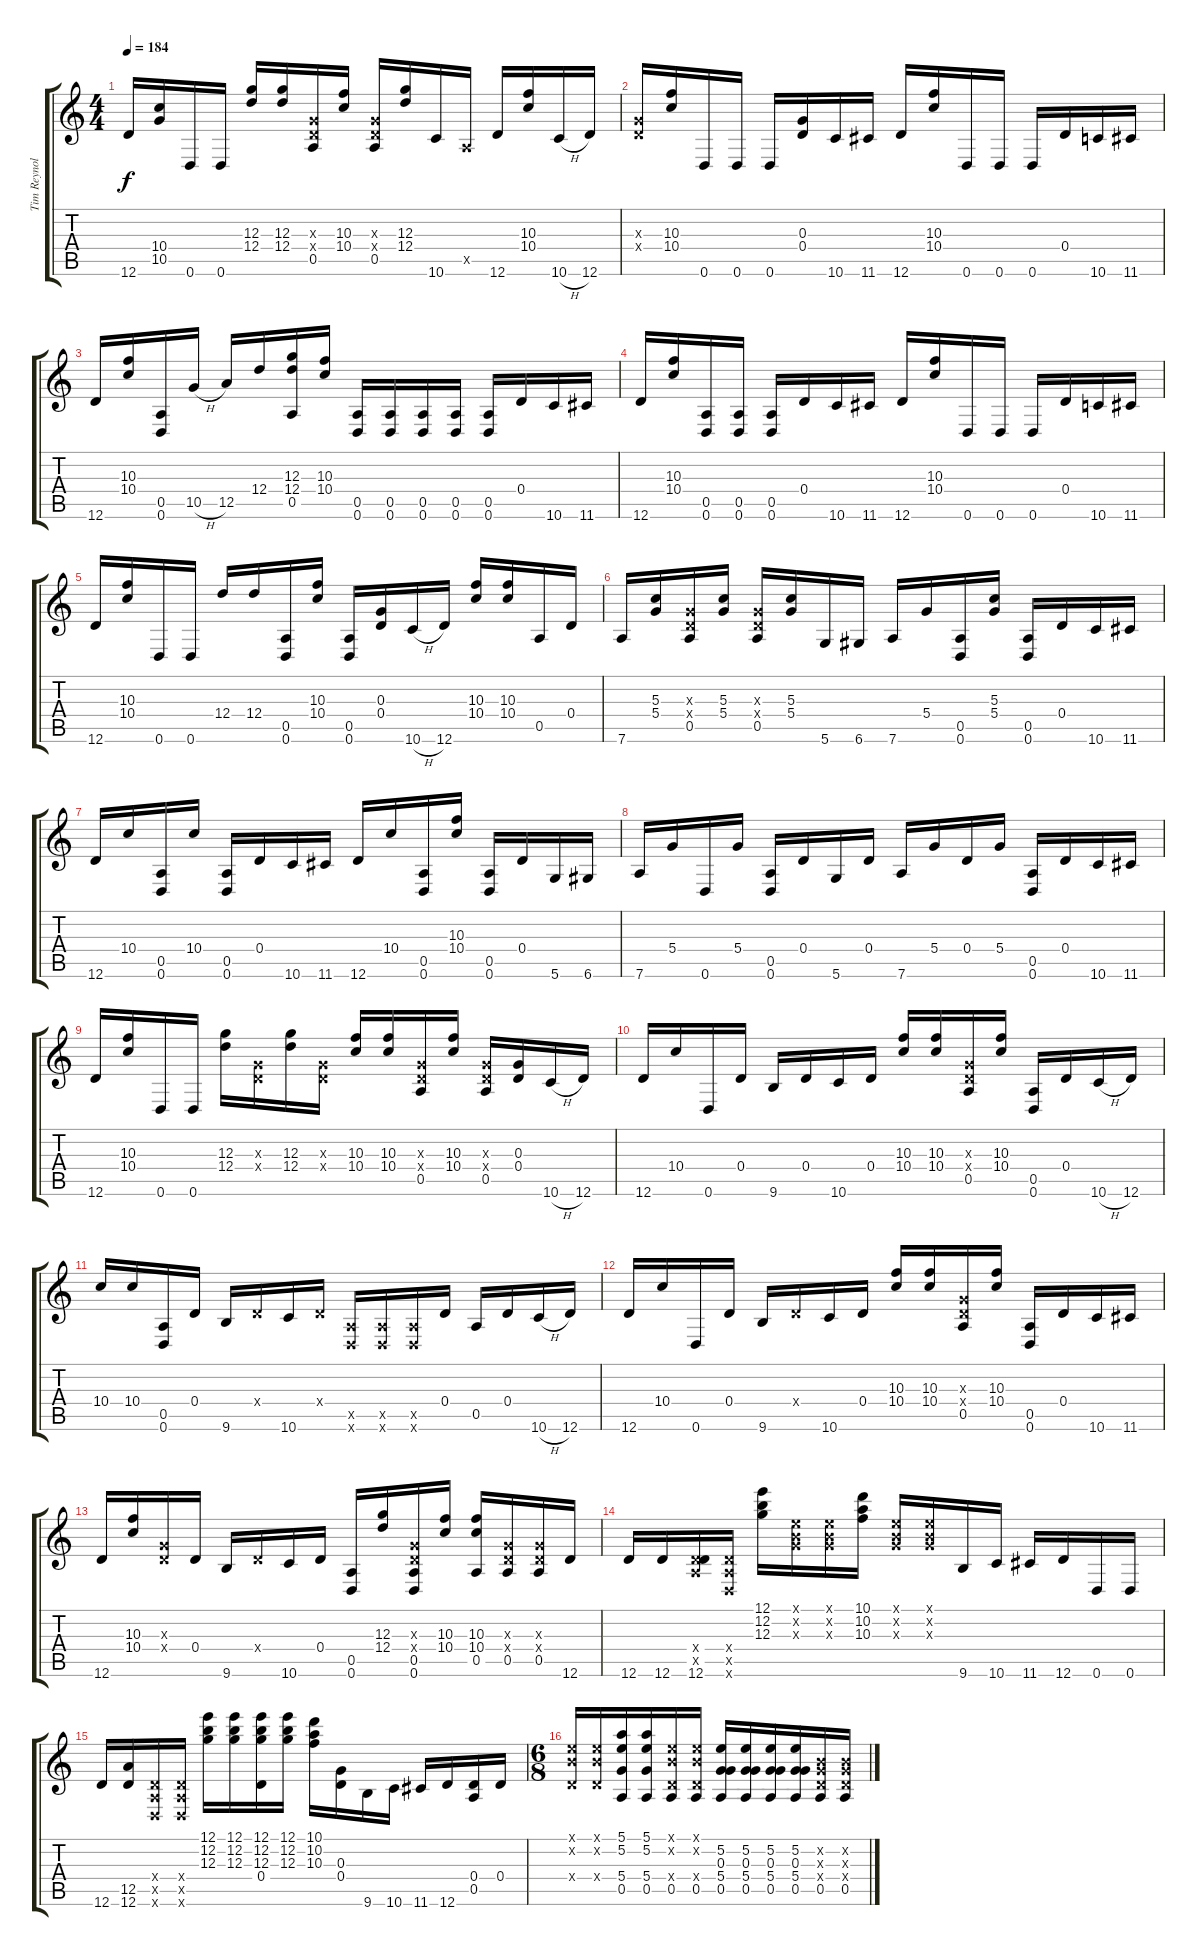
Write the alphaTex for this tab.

\track ("Tim Reynolds" "Tim Reynol") {instrument acousticguitarsteel}
\staff {score tabs}
\tuning (E4 B3 G3 D3 A2 D2) {hide}
\ts (4 4)
\tempo 184
\clef g2
\ks c
12.6.16{dy f} (10.4 10.5).16 0.6.16 0.6.16 (12.3 12.4).16 (12.3 12.4).16 (0.3{x} 0.4{x} 0.5).16 (10.3 10.4).16 (0.3{x} 0.4{x} 0.5).16 (12.3 12.4).16 10.6.16 0.5{x}.16 12.6.16 (10.3 10.4).16 10.6{h}.16 12.6.16 |
(0.3{x} 0.4{x}).16 (10.3 10.4).16 0.6.16 0.6.16 0.6.16 (0.3 0.4).16 10.6.16 11.6.16 12.6.16 (10.3 10.4).16 0.6.16 0.6.16 0.6.16 0.4.16 10.6.16 11.6.16 |
12.6.16 (10.3 10.4).16 (0.5 0.6).16 10.5{h}.16 12.5.16 12.4.16 (12.3 12.4 0.5).16 (10.3 10.4).16 (0.5 0.6).16 (0.5 0.6).16 (0.5 0.6).16 (0.5 0.6).16 (0.5 0.6).16 0.4.16 10.6.16 11.6.16 |
12.6.16 (10.3 10.4).16 (0.5 0.6).16 (0.5 0.6).16 (0.5 0.6).16 0.4.16 10.6.16 11.6.16 12.6.16 (10.3 10.4).16 0.6.16 0.6.16 0.6.16 0.4.16 10.6.16 11.6.16 |
12.6.16 (10.3 10.4).16 0.6.16 0.6.16 12.4.16 12.4.16 (0.5 0.6).16 (10.3 10.4).16 (0.5 0.6).16 (0.3 0.4).16 10.6{h}.16 12.6.16 (10.3 10.4).16 (10.3 10.4).16 0.5.16 0.4.16 |
7.6.16 (5.3 5.4).16 (0.3{x} 0.4{x} 0.5).16 (5.3 5.4).16 (0.3{x} 0.4{x} 0.5).16 (5.3 5.4).16 5.6.16 6.6.16 7.6.16 5.4.16 (0.5 0.6).16 (5.3 5.4).16 (0.5 0.6).16 0.4.16 10.6.16 11.6.16 |
12.6.16 10.4.16 (0.5 0.6).16 10.4.16 (0.5 0.6).16 0.4.16 10.6.16 11.6.16 12.6.16 10.4.16 (0.5 0.6).16 (10.3 10.4).16 (0.5 0.6).16 0.4.16 5.6.16 6.6.16 |
7.6.16 5.4.16 0.6.16 5.4.16 (0.5 0.6).16 0.4.16 5.6.16 0.4.16 7.6.16 5.4.16 0.4.16 5.4.16 (0.5 0.6).16 0.4.16 10.6.16 11.6.16 |
12.6.16 (10.3 10.4).16 0.6.16 0.6.16 (12.3 12.4).16 (0.3{x} 0.4{x}).16 (12.3 12.4).16 (0.3{x} 0.4{x}).16 (10.3 10.4).16 (10.3 10.4).16 (0.3{x} 0.4{x} 0.5).16 (10.3 10.4).16 (0.3{x} 0.4{x} 0.5).16 (0.3 0.4).16 10.6{h}.16 12.6.16 |
12.6.16 10.4.16 0.6.16 0.4.16 9.6.16 0.4.16 10.6.16 0.4.16 (10.3 10.4).16 (10.3 10.4).16 (0.3{x} 0.4{x} 0.5).16 (10.3 10.4).16 (0.5 0.6).16 0.4.16 10.6{h}.16 12.6.16 |
10.4.16 10.4.16 (0.5 0.6).16 0.4.16 9.6.16 0.4{x}.16 10.6.16 0.4{x}.16 (0.5{x} 0.6{x}).16 (0.5{x} 0.6{x}).16 (0.5{x} 0.6{x}).16 0.4.16 0.5.16 0.4.16 10.6{h}.16 12.6.16 |
12.6.16 10.4.16 0.6.16 0.4.16 9.6.16 0.4{x}.16 10.6.16 0.4.16 (10.3 10.4).16 (10.3 10.4).16 (0.3{x} 0.4{x} 0.5).16 (10.3 10.4).16 (0.5 0.6).16 0.4.16 10.6.16 11.6.16 |
12.6.16 (10.3 10.4).16 (0.3{x} 0.4{x}).16 0.4.16 9.6.16 0.4{x}.16 10.6.16 0.4.16 (0.5 0.6).16 (12.3 12.4).16 (0.3{x} 0.4{x} 0.5 0.6).16 (10.3 10.4).16 (10.3 10.4 0.5).16 (0.3{x} 0.4{x} 0.5).16 (0.3{x} 0.4{x} 0.5).16 12.6.16 |
12.6.16 12.6.16 (0.4{x} 0.5{x} 12.6).16 (0.4{x} 0.5{x} 0.6{x}).16 (12.1 12.2 12.3).16 (0.1{x} 0.2{x} 0.3{x}).16 (0.1{x} 0.2{x} 0.3{x}).16 (10.1 10.2 10.3).16 (0.1{x} 0.2{x} 0.3{x}).16 (0.1{x} 0.2{x} 0.3{x}).16 9.6.16 10.6.16 11.6.16 12.6.16 0.6.16 0.6.16 |
12.6.16 (12.5 12.6).16 (0.4{x} 0.5{x} 0.6{x}).16 (0.4{x} 0.5{x} 0.6{x}).16 (12.1 12.2 12.3).16 (12.1 12.2 12.3).16 (12.1 12.2 12.3 0.4).16 (12.1 12.2 12.3).16 (10.1 10.2 10.3).16 (0.3 0.4).16 9.6.16 10.6.16 11.6.16 12.6.16 (0.4 0.5).16 0.4.16 |
\ts (6 8)
(0.1{x} 0.2{x} 0.4{x}).16 (0.1{x} 0.2{x} 0.4{x}).16 (5.1 5.2 5.4 0.5).16 (5.1 5.2 5.4 0.5).16 (0.1{x} 0.2{x} 0.4{x} 0.5).16 (0.1{x} 0.2{x} 0.4{x} 0.5).16 (5.2 0.3 5.4 0.5).16 (5.2 0.3 5.4 0.5).16 (5.2 0.3 5.4 0.5).16 (5.2 0.3 5.4 0.5).16 (0.2{x} 0.3{x} 0.4{x} 0.5).16 (0.2{x} 0.3{x} 0.4{x} 0.5).16
